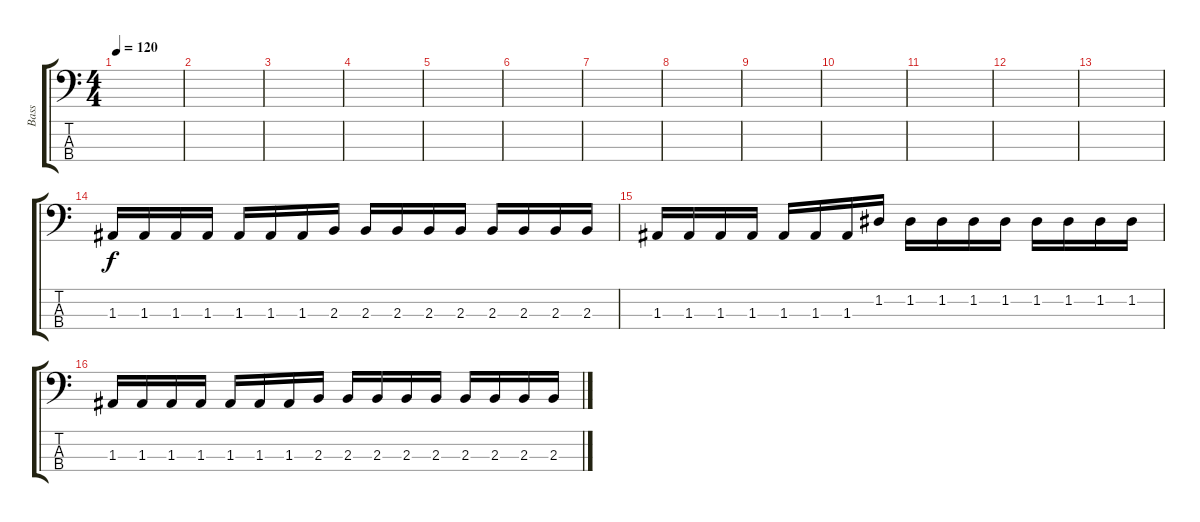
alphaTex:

\track ("Bass" "Bass") {instrument synthbass2}
\staff {score tabs}
\tuning (G2 D2 A1 E1) {hide}
\ts (4 4)
\tempo 120
\clef f4
\ks c
|
|
|
|
|
|
|
|
|
|
|
|
|
1.3.16 1.3.16 1.3.16 1.3.16 1.3.16 1.3.16 1.3.16 2.3.16 2.3.16 2.3.16 2.3.16 2.3.16 2.3.16 2.3.16 2.3.16 2.3.16 |
1.3.16 1.3.16 1.3.16 1.3.16 1.3.16 1.3.16 1.3.16 1.2.16 1.2.16 1.2.16 1.2.16 1.2.16 1.2.16 1.2.16 1.2.16 1.2.16 |
1.3.16 1.3.16 1.3.16 1.3.16 1.3.16 1.3.16 1.3.16 2.3.16 2.3.16 2.3.16 2.3.16 2.3.16 2.3.16 2.3.16 2.3.16 2.3.16
